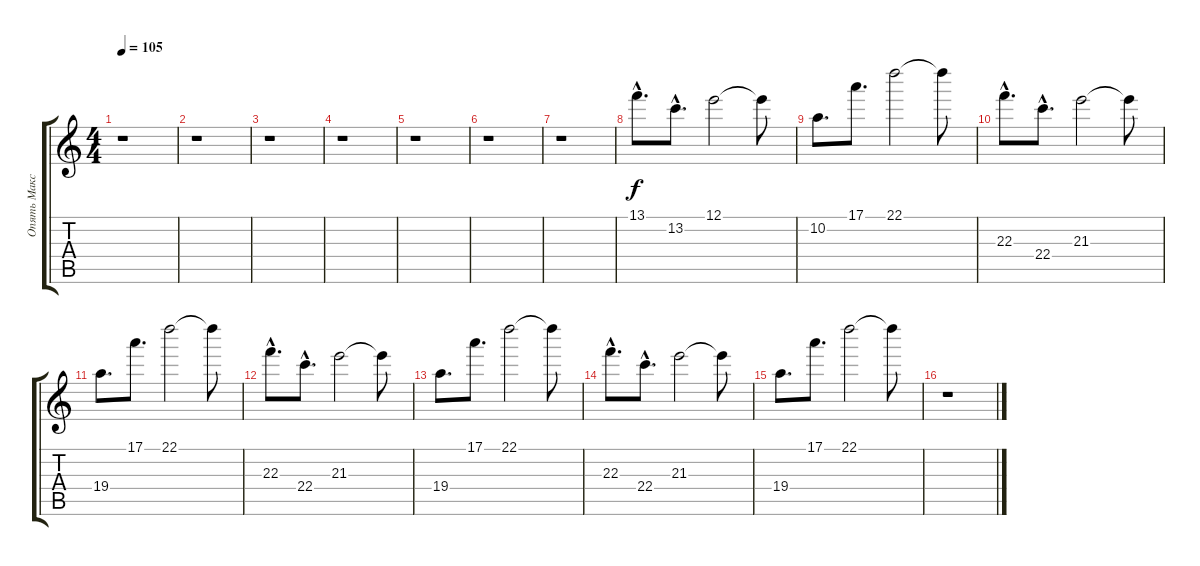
\track ("Опять Макс" "Опять Макс") {instrument overdrivenguitar}
\staff {score tabs}
\tuning (E4 B3 G3 D3 A2 E2) {hide}
\ts (4 4)
\tempo 105
\clef g2
\ks c
r.1{dy f instrument overdrivenguitar} |
r.1 |
r.1 |
r.1 |
r.1 |
r.1 |
r.1 |
13.1{hac}.8{d} 13.2{hac}.8{d} 12.1.2 12.1{t}.8 |
10.2.8{d} 17.1.8{d} 22.1.2 22.1{t}.8 |
22.3{hac}.8{d} 22.4{hac}.8{d} 21.3.2 21.3{t}.8 |
19.4.8{d} 17.1.8{d} 22.1.2 22.1{t}.8 |
22.3{hac}.8{d} 22.4{hac}.8{d} 21.3.2 21.3{t}.8 |
19.4.8{d} 17.1.8{d} 22.1.2 22.1{t}.8 |
22.3{hac}.8{d} 22.4{hac}.8{d} 21.3.2 21.3{t}.8 |
19.4.8{d} 17.1.8{d} 22.1.2 22.1{t}.8 |
r.1
